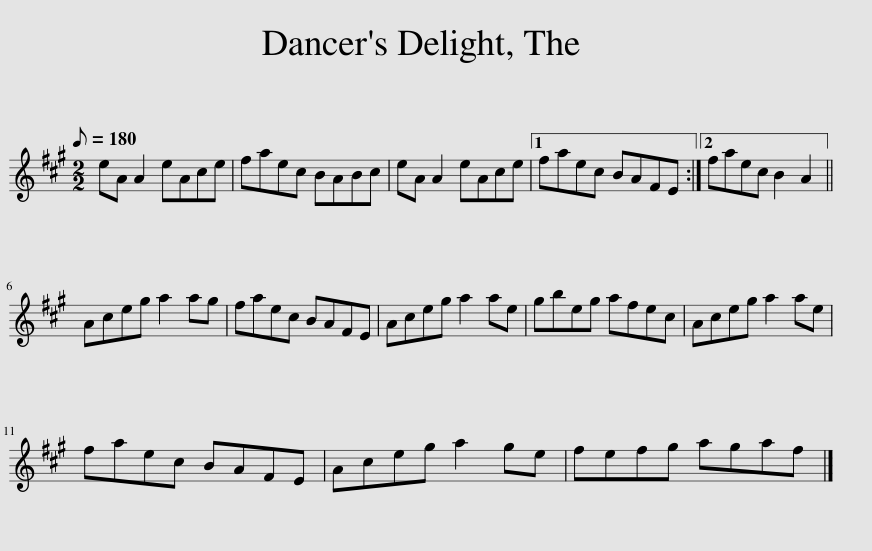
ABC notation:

X:1
L:1/8
Q:1/8=180
M:2/2
I:linebreak $
K:A
V:1 treble
V:1
 eA A2 eAce | faec BABc | eA A2 eAce |1 faec BAFE :|2 faec B2 A2 ||$ %5
 Aceg a2 ag | faec BAFE | Aceg a2 ae | gbeg afec | Aceg a2 ae |$ %10
 faec BAFE | Aceg a2 ge | fefg agaf |] %13
